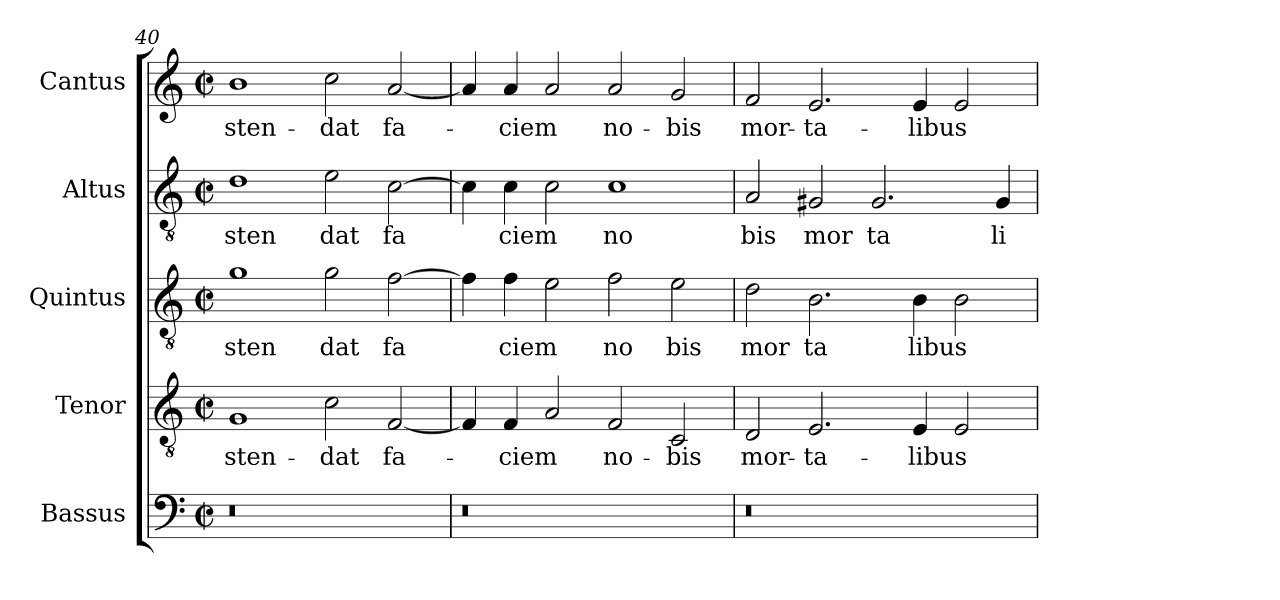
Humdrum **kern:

**kern	**kern	**text	**kern	**text	**kern	**text	**kern	**text
*part5	*part4	*part4	*part3	*part3	*part2	*part2	*part1	*part1
*staff5	*staff4	*staff4	*staff3	*staff3	*staff2	*staff2	*staff1	*staff1
*I"Bassus	*I"Tenor	*	*I"Quintus	*	*I"Altus	*	*I"Cantus	*
*clefF4	*clefGv2	*	*clefGv2	*	*clefGv2	*	*clefG2	*
*M2/2	*M2/2	*	*M2/2	*	*M2/2	*	*M2/2	*
*met(c|)	*met(c|)	*	*met(c|)	*	*met(c|)	*	*met(c|)	*
=40	=40	=40	=40	=40	=40	=40	=40	=40
!	!	!LO:LY:b:cj	!	!LO:LY:b:cj	!	!LO:LY:b:cj	!	!LO:LY:b:cj
0r	1G	-sten-	1g	sten	1d	sten	1b	-sten-
!	!	!LO:LY:b:cj	!	!LO:LY:b:cj	!	!LO:LY:b:cj	!	!LO:LY:b:cj
.	2c\	-dat	2g\	dat	2e\	dat	2cc\	-dat
!	!	!LO:LY:b:cj	!	!LO:LY:b:cj	!	!LO:LY:b:cj	!	!LO:LY:b:cj
.	[<2F/	fa-	[>2f\	fa	[>2c\	fa	[<2a/	fa-
=41	=41	=41	=41	=41	=41	=41	=41	=41
0r	4F/]	.	4f\]	.	4c\]	.	4a/]	.
!	!	!LO:LY:b	!	!LO:LY:b	!	!LO:LY:b	!	!LO:LY:b
.	4F/	-ciem	4f\	ciem	4c\	ciem	4a/	-ciem
.	2A/	.	2e\	.	2c\	.	2a/	.
!	!	!LO:LY:b:cj	!	!LO:LY:b:cj	!	!LO:LY:b:cj	!	!LO:LY:b:cj
.	2F/	no-	2f\	no	1c	no	2a/	no-
!	!	!LO:LY:b:cj	!	!LO:LY:b:cj	!	!	!	!LO:LY:b:cj
.	2C/	-bis	2e\	bis	.	.	2g/	-bis
=42	=42	=42	=42	=42	=42	=42	=42	=42
!	!	!LO:LY:b:cj	!	!LO:LY:b:cj	!	!LO:LY:b:cj	!	!LO:LY:b:cj
0r	2D/	mor-	2d\	mor	2A/	bis	2f/	mor-
!	!	!LO:LY:b:cj	!	!LO:LY:b:cj	!	!LO:LY:b:cj	!	!LO:LY:b:cj
.	2.E/	-ta-	2.B\	ta	2G#X/	mor	2.e/	-ta-
!	!	!	!	!	!	!LO:LY:b:cj	!	!
.	.	.	.	.	2.G#/	ta	.	.
!	!	!LO:LY:b	!	!LO:LY:b	!	!	!	!LO:LY:b
.	4E/	-libus	4B\	libus	.	.	4e/	-libus
.	2E/	.	2B\	.	.	.	2e/	.
!	!	!	!	!	!	!LO:LY:b:cj	!	!
.	.	.	.	.	4G#/	li	.	.
=	=	=	=	=	=	=	=	=
*-	*-	*-	*-	*-	*-	*-	*-	*-
